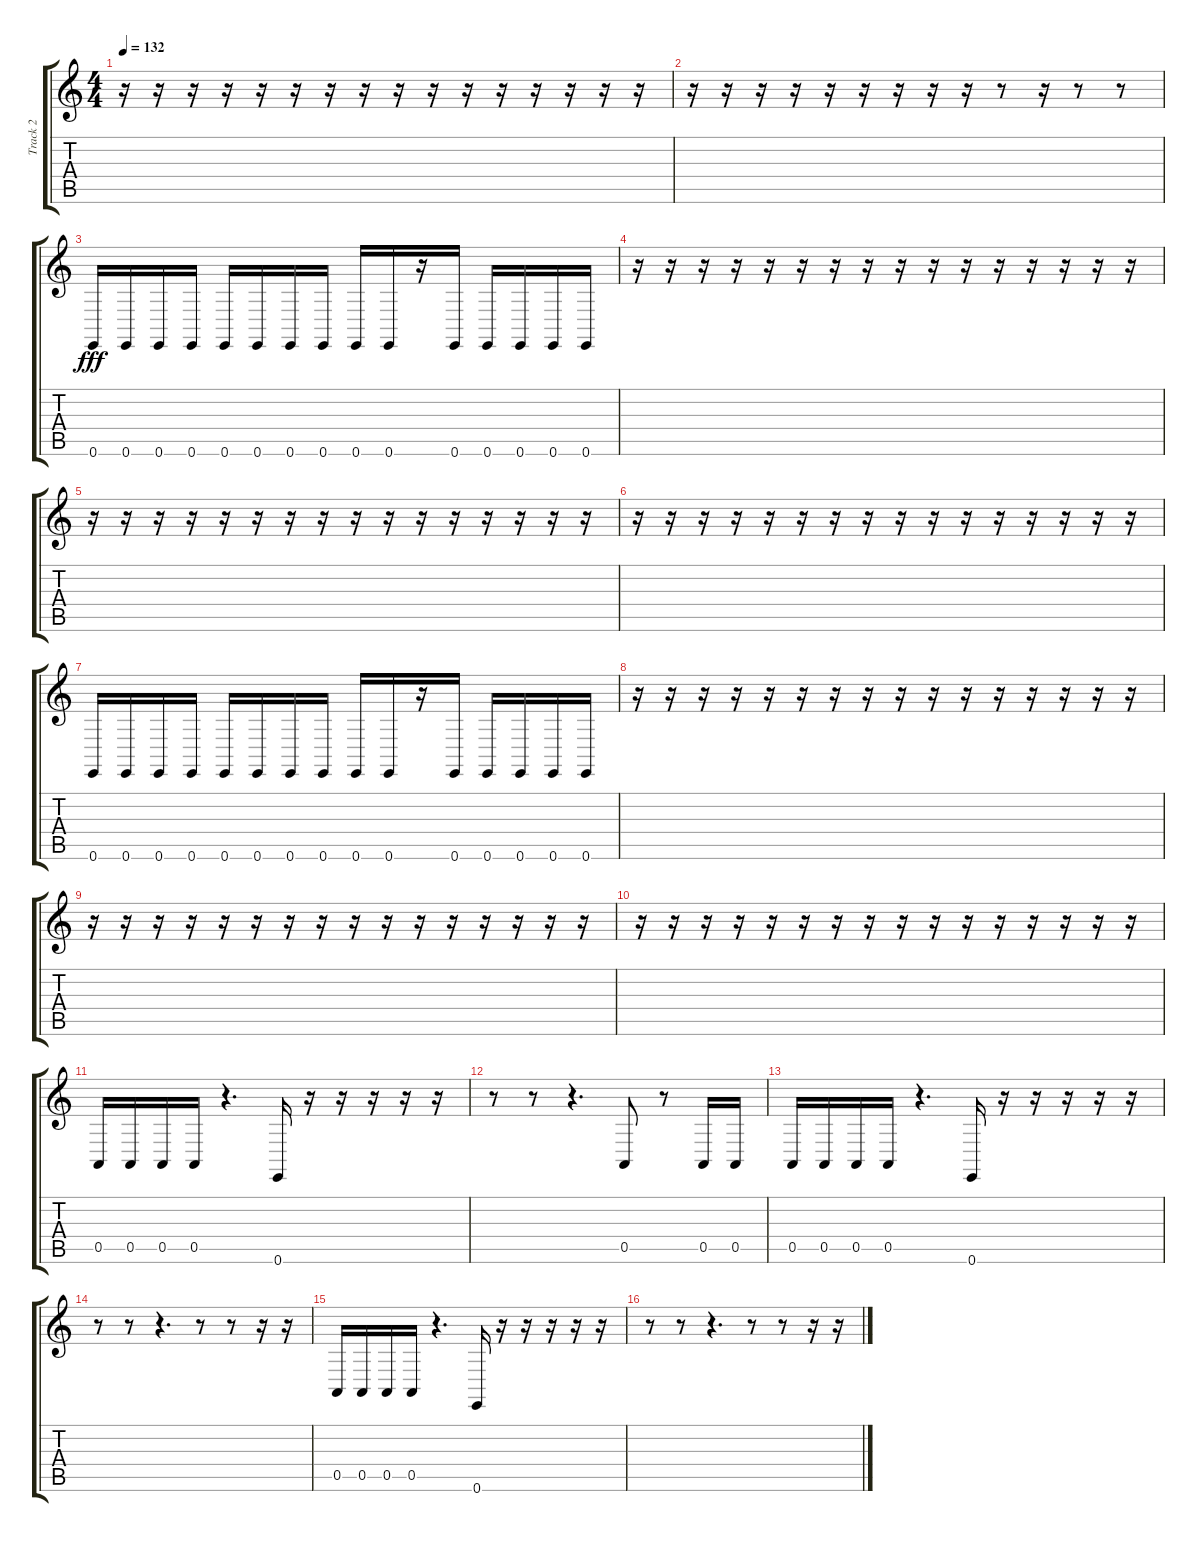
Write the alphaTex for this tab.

\track ("Track 2" "Track 2") {instrument brightacousticpiano}
\staff {score tabs}
\tuning (E4 B3 G3 D3 A2 E2) {hide}
\ts (4 4)
\tempo 132
\clef g2
\ks c
r.16{dy fff} r.16 r.16 r.16 r.16 r.16 r.16 r.16 r.16 r.16 r.16 r.16 r.16 r.16 r.16 r.16 |
r.16 r.16 r.16 r.16 r.16 r.16 r.16 r.16 r.16 r.8 r.16 r.8 r.8 |
0.6.16 0.6.16 0.6.16 0.6.16 0.6.16 0.6.16 0.6.16 0.6.16 0.6.16 0.6.16 r.16 0.6.16 0.6.16 0.6.16 0.6.16 0.6.16 |
r.16 r.16 r.16 r.16 r.16 r.16 r.16 r.16 r.16 r.16 r.16 r.16 r.16 r.16 r.16 r.16 |
r.16 r.16 r.16 r.16 r.16 r.16 r.16 r.16 r.16 r.16 r.16 r.16 r.16 r.16 r.16 r.16 |
r.16 r.16 r.16 r.16 r.16 r.16 r.16 r.16 r.16 r.16 r.16 r.16 r.16 r.16 r.16 r.16 |
0.6.16 0.6.16 0.6.16 0.6.16 0.6.16 0.6.16 0.6.16 0.6.16 0.6.16 0.6.16 r.16 0.6.16 0.6.16 0.6.16 0.6.16 0.6.16 |
r.16 r.16 r.16 r.16 r.16 r.16 r.16 r.16 r.16 r.16 r.16 r.16 r.16 r.16 r.16 r.16 |
r.16 r.16 r.16 r.16 r.16 r.16 r.16 r.16 r.16 r.16 r.16 r.16 r.16 r.16 r.16 r.16 |
r.16 r.16 r.16 r.16 r.16 r.16 r.16 r.16 r.16 r.16 r.16 r.16 r.16 r.16 r.16 r.16 |
0.5.16 0.5.16 0.5.16 0.5.16 r.4{d} 0.6.16 r.16 r.16 r.16 r.16 r.16 |
r.8 r.8 r.4{d} 0.5.8 r.8 0.5.16 0.5.16 |
0.5.16 0.5.16 0.5.16 0.5.16 r.4{d} 0.6.16 r.16 r.16 r.16 r.16 r.16 |
r.8 r.8 r.4{d} r.8 r.8 r.16 r.16 |
0.5.16 0.5.16 0.5.16 0.5.16 r.4{d} 0.6.16 r.16 r.16 r.16 r.16 r.16 |
r.8 r.8 r.4{d} r.8 r.8 r.16 r.16
